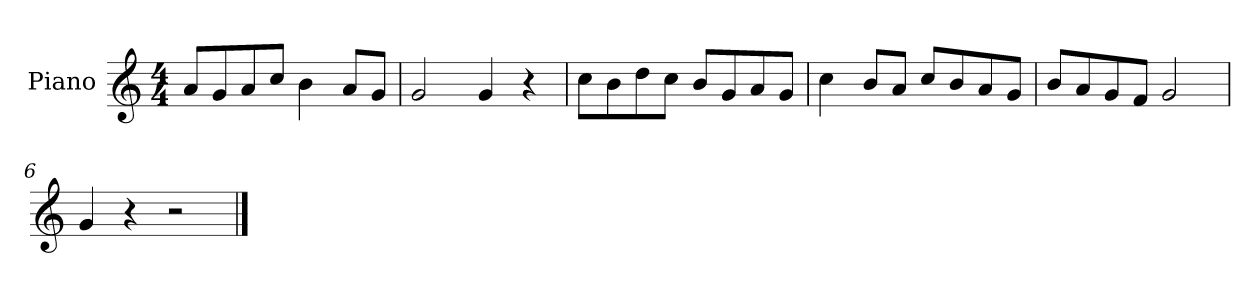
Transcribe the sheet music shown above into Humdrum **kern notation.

**kern
*part1
*staff1
*I"Piano
*I'P-no
*clefG2
*k[]
*M4/4
*MM90
=1
8a/L
8g/
8a/
8cc/J
4b\
8a/L
8g/J
=2
2g/
4g/
4r
=3
8cc\L
8b\
8dd\
8cc\J
8b/L
8g/
8a/
8g/J
=4
4cc\
8b/L
8a/J
8cc/L
8b/
8a/
8g/J
=5
8b/L
8a/
8g/
8f/J
2g/
=6
4g/
4r
2r
==
*-
